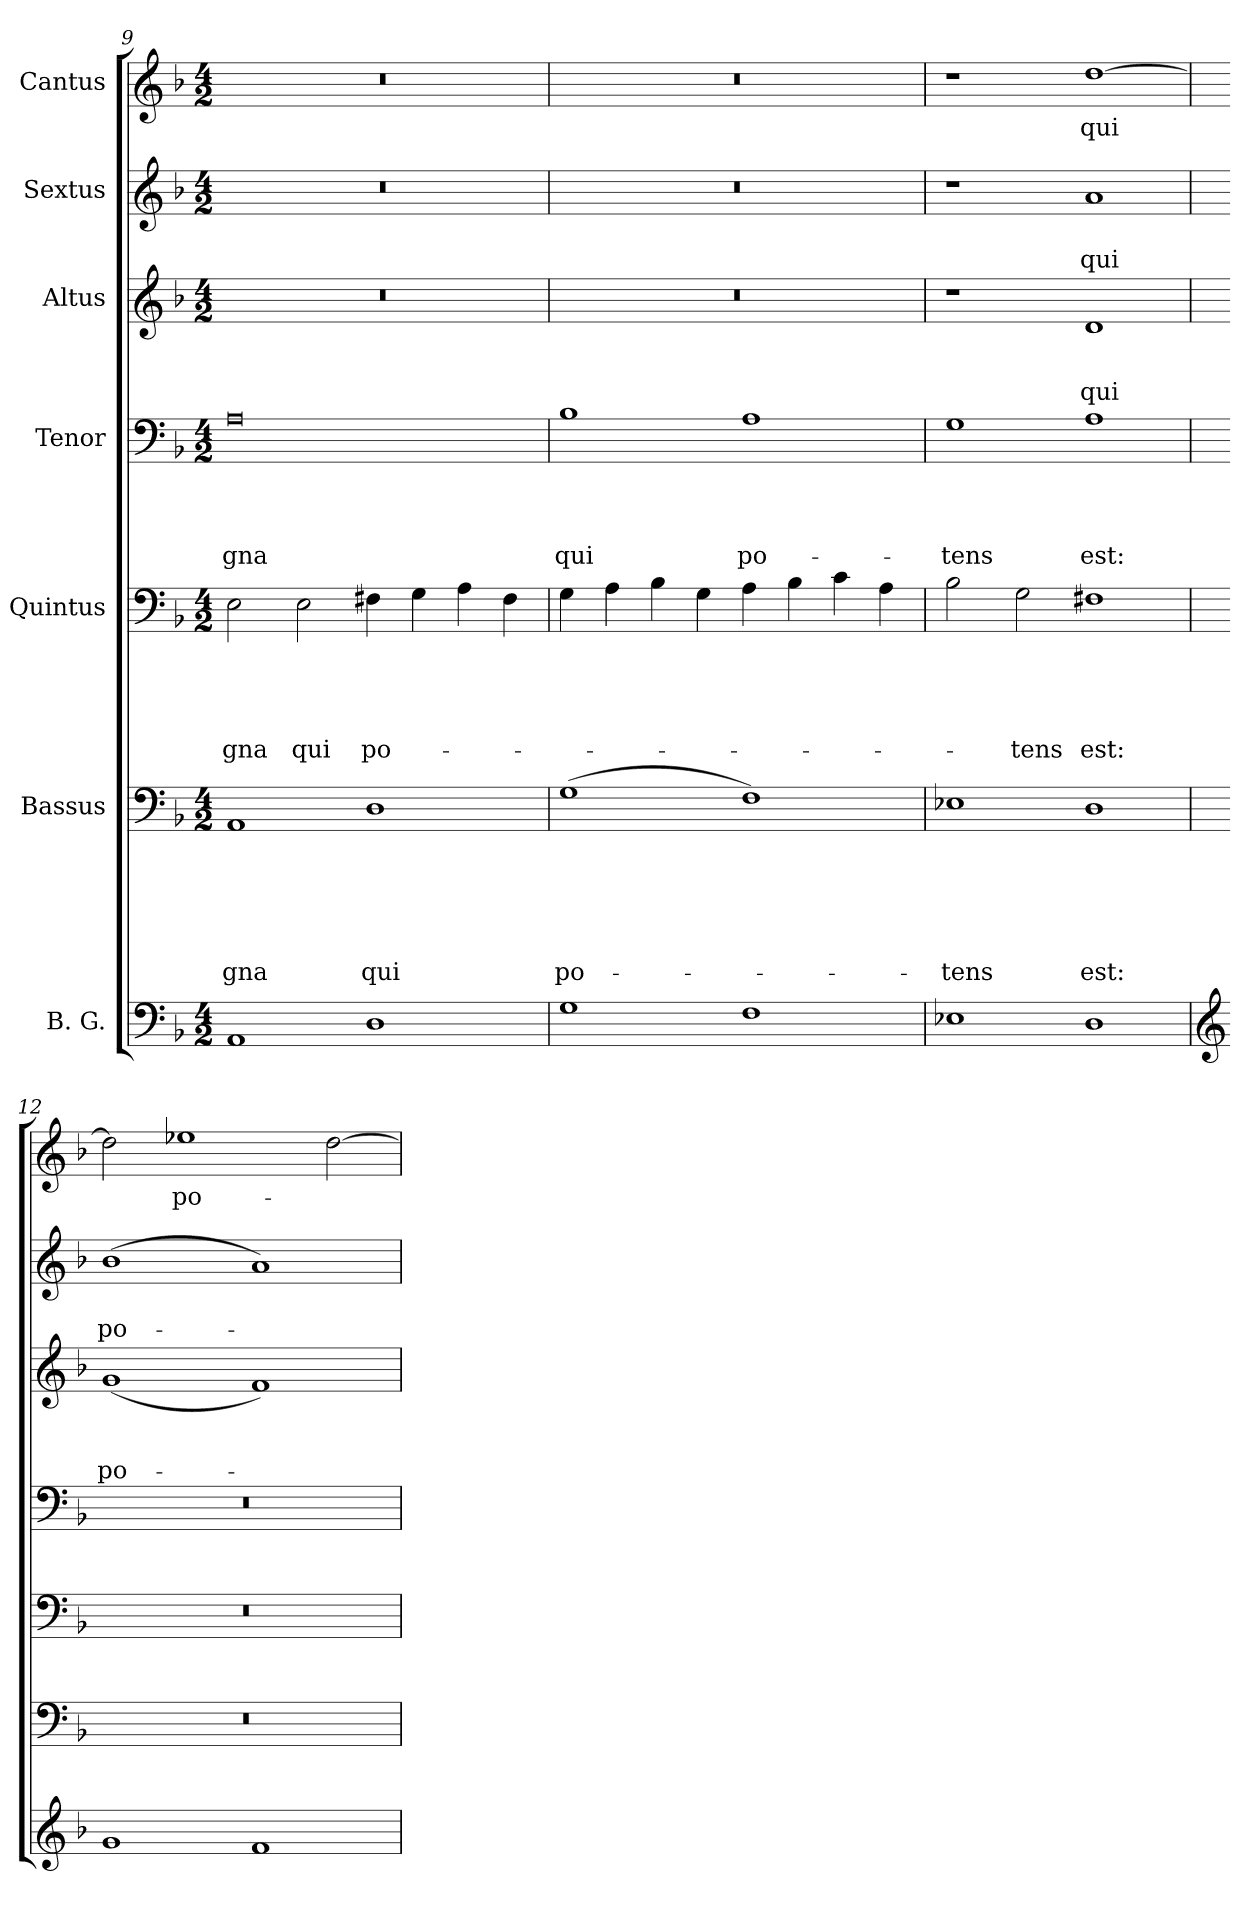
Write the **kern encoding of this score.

**kern	**kern	**text	**text	**text	**text	**text	**text	**kern	**text	**text	**text	**text	**text	**kern	**text	**text	**text	**text	**kern	**text	**text	**text	**kern	**text	**text	**kern	**text
*part7	*part6	*part6	*part6	*part6	*part6	*part6	*part6	*part5	*part5	*part5	*part5	*part5	*part5	*part4	*part4	*part4	*part4	*part4	*part3	*part3	*part3	*part3	*part2	*part2	*part2	*part1	*part1
*staff7	*staff6	*staff6	*staff6	*staff6	*staff6	*staff6	*staff6	*staff5	*staff5	*staff5	*staff5	*staff5	*staff5	*staff4	*staff4	*staff4	*staff4	*staff4	*staff3	*staff3	*staff3	*staff3	*staff2	*staff2	*staff2	*staff1	*staff1
*I"B. G.	*I"Bassus	*	*	*	*	*	*	*I"Quintus	*	*	*	*	*	*I"Tenor	*	*	*	*	*I"Altus	*	*	*	*I"Sextus	*	*	*I"Cantus	*
*clefF4	*clefF4	*	*	*	*	*	*	*clefF4	*	*	*	*	*	*clefF4	*	*	*	*	*clefG2	*	*	*	*clefG2	*	*	*clefG2	*
*k[b-]	*k[b-]	*	*	*	*	*	*	*k[b-]	*	*	*	*	*	*k[b-]	*	*	*	*	*k[b-]	*	*	*	*k[b-]	*	*	*k[b-]	*
*F:	*F:	*	*	*	*	*	*	*F:	*	*	*	*	*	*F:	*	*	*	*	*F:	*	*	*	*F:	*	*	*F:	*
*M4/2	*M4/2	*	*	*	*	*	*	*M4/2	*	*	*	*	*	*M4/2	*	*	*	*	*M4/2	*	*	*	*M4/2	*	*	*M4/2	*
=9	=9	=9	=9	=9	=9	=9	=9	=9	=9	=9	=9	=9	=9	=9	=9	=9	=9	=9	=9	=9	=9	=9	=9	=9	=9	=9	=9
!	!	!	!	!	!	!	!LO:LY:b	!	!	!	!	!	!LO:LY:b	!	!	!	!	!LO:LY:b	!LO:N:vis=1	!	!	!	!LO:N:vis=1	!	!	!LO:N:vis=1	!
1AA	1AA	.	.	.	.	.	-gna	2E\	.	.	.	.	-gna	0A	.	.	.	-gna	0r	.	.	.	0r	.	.	0r	.
!	!	!	!	!	!	!	!	!	!	!	!	!	!LO:LY:b	!	!	!	!	!	!	!	!	!	!	!	!	!	!
.	.	.	.	.	.	.	.	2E\	.	.	.	.	qui	.	.	.	.	.	.	.	.	.	.	.	.	.	.
!	!	!	!	!	!	!	!LO:LY:b	!	!	!	!	!	!LO:LY:b	!	!	!	!	!	!	!	!	!	!	!	!	!	!
1D	1D	.	.	.	.	.	qui	4F#X\	.	.	.	.	po-	.	.	.	.	.	.	.	.	.	.	.	.	.	.
.	.	.	.	.	.	.	.	4G\	.	.	.	.	.	.	.	.	.	.	.	.	.	.	.	.	.	.	.
.	.	.	.	.	.	.	.	4A\	.	.	.	.	.	.	.	.	.	.	.	.	.	.	.	.	.	.	.
.	.	.	.	.	.	.	.	4F#\	.	.	.	.	.	.	.	.	.	.	.	.	.	.	.	.	.	.	.
=10	=10	=10	=10	=10	=10	=10	=10	=10	=10	=10	=10	=10	=10	=10	=10	=10	=10	=10	=10	=10	=10	=10	=10	=10	=10	=10	=10
!	!	!	!	!	!	!	!LO:LY:b	!	!	!	!	!	!	!	!	!	!	!LO:LY:b	!LO:N:vis=1	!	!	!	!LO:N:vis=1	!	!	!LO:N:vis=1	!
1G	(>1G	.	.	.	.	.	po-	4G\	.	.	.	.	.	1B-	.	.	.	qui	0r	.	.	.	0r	.	.	0r	.
.	.	.	.	.	.	.	.	4A\	.	.	.	.	.	.	.	.	.	.	.	.	.	.	.	.	.	.	.
.	.	.	.	.	.	.	.	4B-\	.	.	.	.	.	.	.	.	.	.	.	.	.	.	.	.	.	.	.
.	.	.	.	.	.	.	.	4G\	.	.	.	.	.	.	.	.	.	.	.	.	.	.	.	.	.	.	.
!	!	!	!	!	!	!	!	!	!	!	!	!	!	!	!	!	!	!LO:LY:b	!	!	!	!	!	!	!	!	!
1F	1F)	.	.	.	.	.	.	4A\	.	.	.	.	.	1A	.	.	.	po-	.	.	.	.	.	.	.	.	.
.	.	.	.	.	.	.	.	4B-\	.	.	.	.	.	.	.	.	.	.	.	.	.	.	.	.	.	.	.
.	.	.	.	.	.	.	.	4c\	.	.	.	.	.	.	.	.	.	.	.	.	.	.	.	.	.	.	.
.	.	.	.	.	.	.	.	4A\	.	.	.	.	.	.	.	.	.	.	.	.	.	.	.	.	.	.	.
=11	=11	=11	=11	=11	=11	=11	=11	=11	=11	=11	=11	=11	=11	=11	=11	=11	=11	=11	=11	=11	=11	=11	=11	=11	=11	=11	=11
!	!	!	!	!	!	!	!LO:LY:b	!	!	!	!	!	!	!	!	!	!	!LO:LY:b	!	!	!	!	!	!	!	!	!
1E-X	1E-X	.	.	.	.	.	-tens	2B-\	.	.	.	.	.	1G	.	.	.	-tens	1r	.	.	.	1r	.	.	1r	.
!	!	!	!	!	!	!	!	!	!	!	!	!	!LO:LY:b	!	!	!	!	!	!	!	!	!	!	!	!	!	!
.	.	.	.	.	.	.	.	2G\	.	.	.	.	-tens	.	.	.	.	.	.	.	.	.	.	.	.	.	.
!	!	!	!	!	!	!	!LO:LY:b	!	!	!	!	!	!LO:LY:b	!	!	!	!	!LO:LY:b	!	!	!	!LO:LY:b	!	!	!LO:LY:b	!	!LO:LY:b
1D	1D	.	.	.	.	.	est:	1F#X	.	.	.	.	est:	1A	.	.	.	est:	1d	.	.	qui	1a	.	qui	[>1dd	qui
=12	=12	=12	=12	=12	=12	=12	=12	=12	=12	=12	=12	=12	=12	=12	=12	=12	=12	=12	=12	=12	=12	=12	=12	=12	=12	=12	=12
*clefG2	*	*	*	*	*	*	*	*	*	*	*	*	*	*	*	*	*	*	*	*	*	*	*	*	*	*	*
!	!LO:N:vis=1	!	!	!	!	!	!	!LO:N:vis=1	!	!	!	!	!	!LO:N:vis=1	!	!	!	!	!	!	!	!LO:LY:b	!	!	!LO:LY:b	!	!
1g	0r	.	.	.	.	.	.	0r	.	.	.	.	.	0r	.	.	.	.	(<1g	.	.	po-	(<1b-	.	po-	2dd\]	.
!	!	!	!	!	!	!	!	!	!	!	!	!	!	!	!	!	!	!	!	!	!	!	!	!	!	!	!LO:LY:b
.	.	.	.	.	.	.	.	.	.	.	.	.	.	.	.	.	.	.	.	.	.	.	.	.	.	1ee-X	po-
1f	.	.	.	.	.	.	.	.	.	.	.	.	.	.	.	.	.	.	1f)	.	.	.	1a)	.	.	.	.
.	.	.	.	.	.	.	.	.	.	.	.	.	.	.	.	.	.	.	.	.	.	.	.	.	.	[>2dd\	.
=	=	=	=	=	=	=	=	=	=	=	=	=	=	=	=	=	=	=	=	=	=	=	=	=	=	=	=
*-	*-	*-	*-	*-	*-	*-	*-	*-	*-	*-	*-	*-	*-	*-	*-	*-	*-	*-	*-	*-	*-	*-	*-	*-	*-	*-	*-
